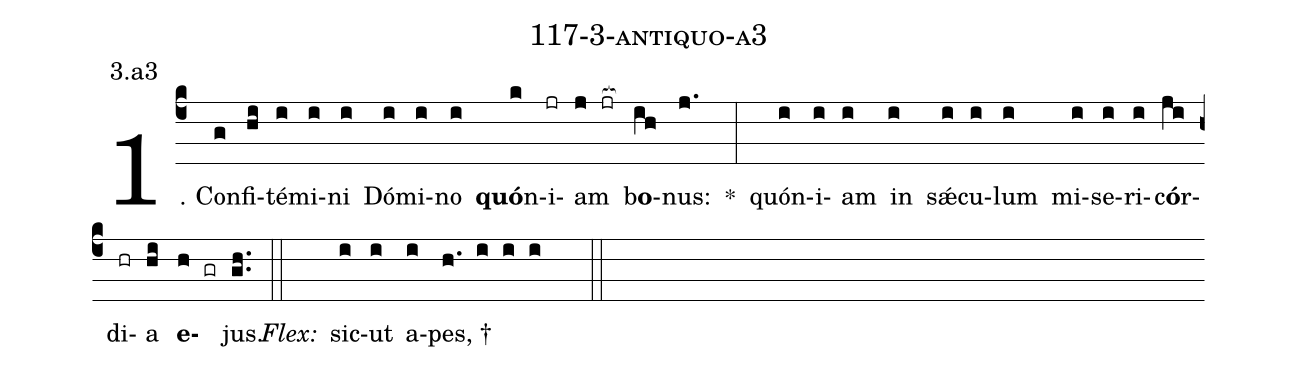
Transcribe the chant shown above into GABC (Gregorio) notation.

name: 117-3-antiquo-a3;
annotation: 3.a3;
%%
(c4)1. Con(g)fi(hi)té(i)mi(i)ni(i) Dó(i)mi(i)no(i) <b>quó</b>n(k)i(jr)am(j jr[ocb:1{]) b<b>o</b>(ih[ocb:0}])nus:(j.) *(:) quón(i)i(i)am(i) in(i) sǽ(i)cu(i)lum(i) mi(i)se(i)ri(i)c<b>ó</b>r(ji)di(hr)a(hi) <b>e</b>(h gr)jus.(gh..) (::)
<i>Flex:</i>()  sic(i)ut(i) a(i)pes, †(h. i i i  ::)
